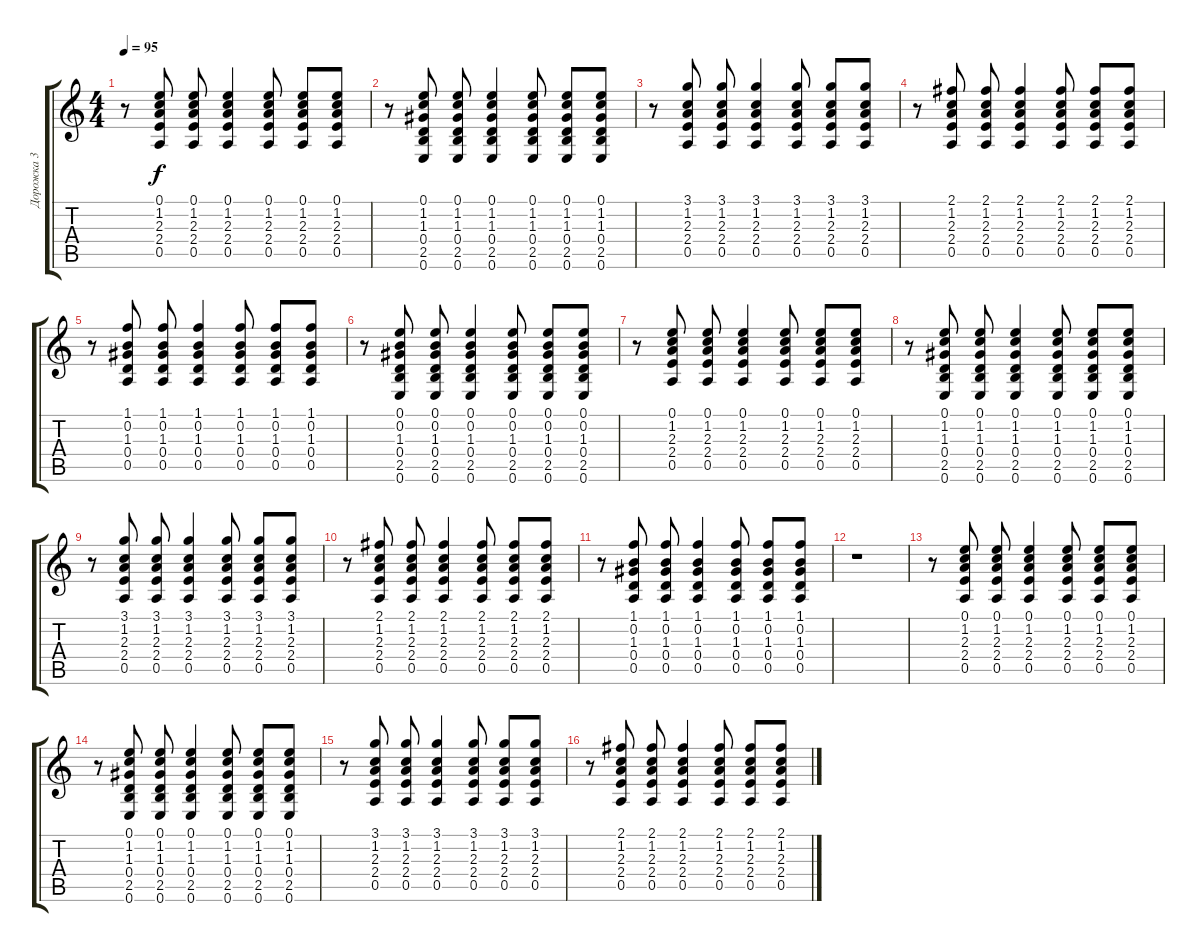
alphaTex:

\track ("Дорожка 3" "Дорожка 3") {instrument acousticguitarsteel}
\staff {score tabs}
\tuning (E4 B3 G3 D3 A2 E2) {hide}
\ts (4 4)
\tempo 95
\clef g2
\ks c
r.8{dy f} (0.1 1.2 2.3 2.4 0.5).8 (0.1 1.2 2.3 2.4 0.5).8 (0.1 1.2 2.3 2.4 0.5).4 (0.1 1.2 2.3 2.4 0.5).8 (0.1 1.2 2.3 2.4 0.5).8 (0.1 1.2 2.3 2.4 0.5).8 |
r.8 (0.1 1.2 1.3 0.4 2.5 0.6).8 (0.1 1.2 1.3 0.4 2.5 0.6).8 (0.1 1.2 1.3 0.4 2.5 0.6).4 (0.1 1.2 1.3 0.4 2.5 0.6).8 (0.1 1.2 1.3 0.4 2.5 0.6).8 (0.1 1.2 1.3 0.4 2.5 0.6).8 |
r.8 (3.1 1.2 2.3 2.4 0.5).8 (3.1 1.2 2.3 2.4 0.5).8 (3.1 1.2 2.3 2.4 0.5).4 (3.1 1.2 2.3 2.4 0.5).8 (3.1 1.2 2.3 2.4 0.5).8 (3.1 1.2 2.3 2.4 0.5).8 |
r.8 (2.1 1.2 2.3 2.4 0.5).8 (2.1 1.2 2.3 2.4 0.5).8 (2.1 1.2 2.3 2.4 0.5).4 (2.1 1.2 2.3 2.4 0.5).8 (2.1 1.2 2.3 2.4 0.5).8 (2.1 1.2 2.3 2.4 0.5).8 |
r.8 (1.1 0.2 1.3 0.4 0.5).8 (1.1 0.2 1.3 0.4 0.5).8 (1.1 0.2 1.3 0.4 0.5).4 (1.1 0.2 1.3 0.4 0.5).8 (1.1 0.2 1.3 0.4 0.5).8 (1.1 0.2 1.3 0.4 0.5).8 |
r.8 (0.1 0.2 1.3 0.4 2.5 0.6).8 (0.1 0.2 1.3 0.4 2.5 0.6).8 (0.1 0.2 1.3 0.4 2.5 0.6).4 (0.1 0.2 1.3 0.4 2.5 0.6).8 (0.1 0.2 1.3 0.4 2.5 0.6).8 (0.1 0.2 1.3 0.4 2.5 0.6).8 |
r.8 (0.1 1.2 2.3 2.4 0.5).8 (0.1 1.2 2.3 2.4 0.5).8 (0.1 1.2 2.3 2.4 0.5).4 (0.1 1.2 2.3 2.4 0.5).8 (0.1 1.2 2.3 2.4 0.5).8 (0.1 1.2 2.3 2.4 0.5).8 |
r.8 (0.1 1.2 1.3 0.4 2.5 0.6).8 (0.1 1.2 1.3 0.4 2.5 0.6).8 (0.1 1.2 1.3 0.4 2.5 0.6).4 (0.1 1.2 1.3 0.4 2.5 0.6).8 (0.1 1.2 1.3 0.4 2.5 0.6).8 (0.1 1.2 1.3 0.4 2.5 0.6).8 |
r.8 (3.1 1.2 2.3 2.4 0.5).8 (3.1 1.2 2.3 2.4 0.5).8 (3.1 1.2 2.3 2.4 0.5).4 (3.1 1.2 2.3 2.4 0.5).8 (3.1 1.2 2.3 2.4 0.5).8 (3.1 1.2 2.3 2.4 0.5).8 |
r.8 (2.1 1.2 2.3 2.4 0.5).8 (2.1 1.2 2.3 2.4 0.5).8 (2.1 1.2 2.3 2.4 0.5).4 (2.1 1.2 2.3 2.4 0.5).8 (2.1 1.2 2.3 2.4 0.5).8 (2.1 1.2 2.3 2.4 0.5).8 |
r.8 (1.1 0.2 1.3 0.4 0.5).8 (1.1 0.2 1.3 0.4 0.5).8 (1.1 0.2 1.3 0.4 0.5).4 (1.1 0.2 1.3 0.4 0.5).8 (1.1 0.2 1.3 0.4 0.5).8 (1.1 0.2 1.3 0.4 0.5).8 |
r.1 |
r.8 (0.1 1.2 2.3 2.4 0.5).8 (0.1 1.2 2.3 2.4 0.5).8 (0.1 1.2 2.3 2.4 0.5).4 (0.1 1.2 2.3 2.4 0.5).8 (0.1 1.2 2.3 2.4 0.5).8 (0.1 1.2 2.3 2.4 0.5).8 |
r.8 (0.1 1.2 1.3 0.4 2.5 0.6).8 (0.1 1.2 1.3 0.4 2.5 0.6).8 (0.1 1.2 1.3 0.4 2.5 0.6).4 (0.1 1.2 1.3 0.4 2.5 0.6).8 (0.1 1.2 1.3 0.4 2.5 0.6).8 (0.1 1.2 1.3 0.4 2.5 0.6).8 |
r.8 (3.1 1.2 2.3 2.4 0.5).8 (3.1 1.2 2.3 2.4 0.5).8 (3.1 1.2 2.3 2.4 0.5).4 (3.1 1.2 2.3 2.4 0.5).8 (3.1 1.2 2.3 2.4 0.5).8 (3.1 1.2 2.3 2.4 0.5).8 |
r.8 (2.1 1.2 2.3 2.4 0.5).8 (2.1 1.2 2.3 2.4 0.5).8 (2.1 1.2 2.3 2.4 0.5).4 (2.1 1.2 2.3 2.4 0.5).8 (2.1 1.2 2.3 2.4 0.5).8 (2.1 1.2 2.3 2.4 0.5).8
